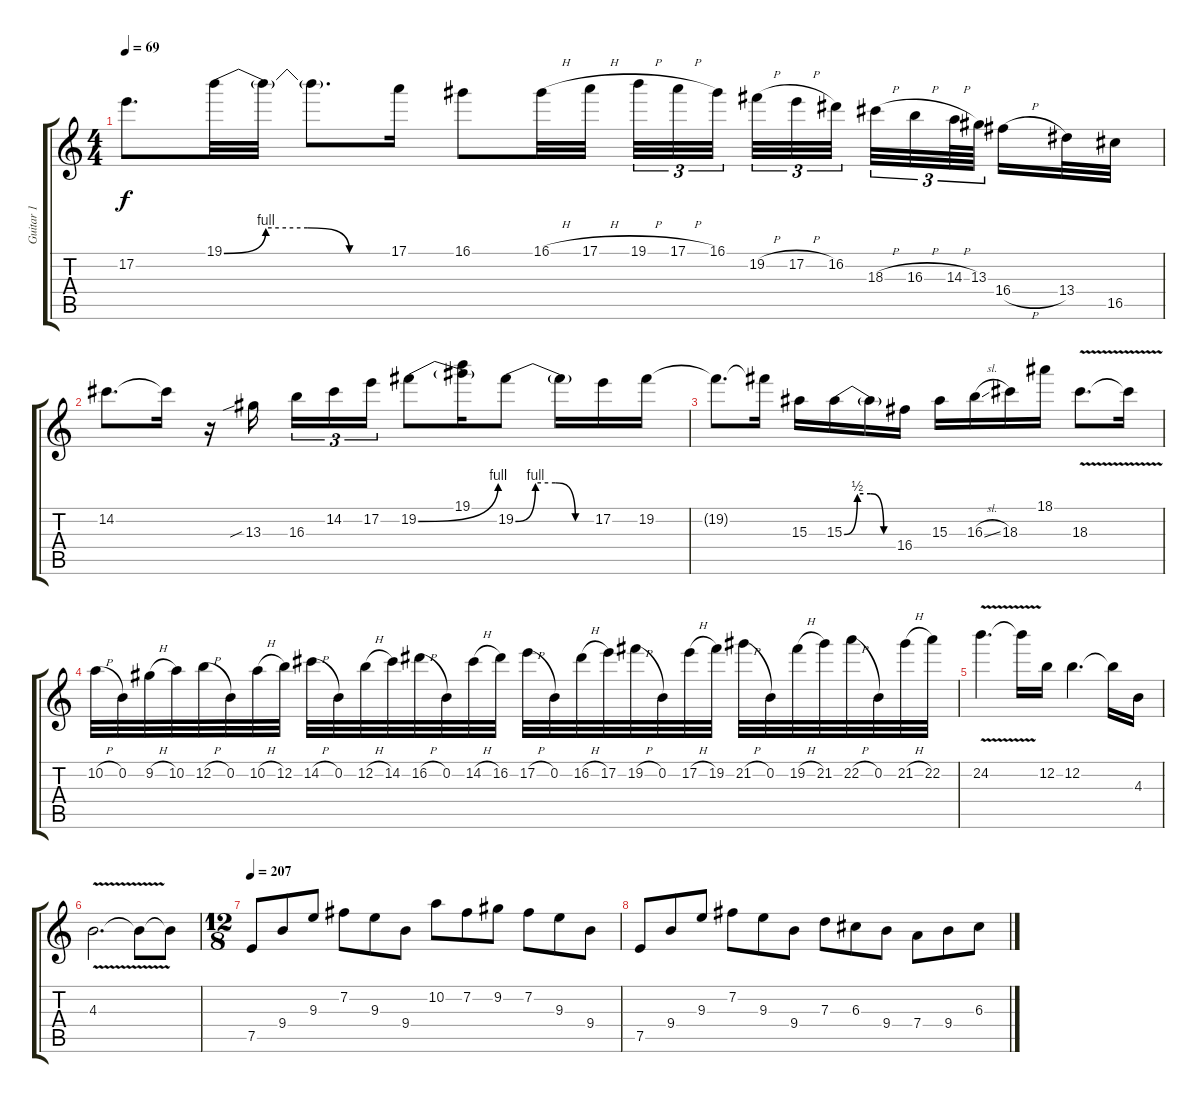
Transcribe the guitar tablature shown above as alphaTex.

\track ("Guitar 1" "Guitar 1") {instrument distortionguitar}
\staff {score tabs}
\tuning (E4 B3 G3 D3 A2 E2) {hide}
\ts (4 4)
\tempo 69
\clef g2
\ks c
17.2.8{d dy f} 19.1{be (custom 0 0 15 4 30 4 45 0 60 0)}.32 19.1{t}.32 19.1{t}.8{d} 17.1.16 16.1.8 16.1{h}.32 17.1{h}.32{beam splitsecondary} 19.1{h}.32{tu (3 2)} 17.1{h}.32{tu (3 2)} 16.1.32{tu (3 2)} 19.2{h}.32{tu (3 2)} 17.2{h}.32{tu (3 2)} 16.2.32{tu (3 2) beam splitsecondary} 18.3{h}.32{tu (3 2)} 16.3{h}.32{tu (3 2)} 14.3{h}.64{tu (3 2)} 13.3.64{tu (3 2) beam splitsecondary} 16.4{h}.16 13.4.32 16.5.32 |
14.2.8{d} 14.2{t}.16 r.16 13.3{sib}.16{beam splitsecondary} 16.3.16{tu (3 2)} 14.2.16{tu (3 2)} 17.2.16{tu (3 2)} 19.2{be (bend 0 0 60 4)}.8 (19.1 19.2{t}).16 19.2{be (custom 0 0 15 4 30 4 45 0 60 0)}.8 19.2{t}.16 17.2.16 19.2.16 |
19.2{t}.8{d} 19.2{t}.16 15.3.16 15.3{be (custom 0 0 15 2 30 2 45 0 60 0)}.16 15.3{t}.16 16.4.16 15.3.16 16.3{sl}.16 18.3.16 18.1.16 18.3{v}.8{d} 18.3{t}.16 |
10.2{h}.32 0.2.32 9.2{h}.32 10.2.32 12.2{h}.32 0.2.32 10.2{h}.32 12.2.32 14.2{h}.32 0.2.32 12.2{h}.32 14.2.32 16.2{h}.32 0.2.32 14.2{h}.32 16.2.32 17.2{h}.32 0.2.32 16.2{h}.32 17.2.32 19.2{h}.32 0.2.32 17.2{h}.32 19.2.32 21.2{h}.32 0.2.32 19.2{h}.32 21.2.32 22.2{h}.32 0.2.32 21.2{h}.32 22.2.32 |
24.2{v}.4{d} 24.2{t}.16 12.2.16 12.2.4{d} 12.2{t}.16 4.3.16 |
4.3{v}.2{d} 4.3{t}.8 4.3{t}.8 |
\ts (12 8)
\tempo 207
7.5.8{volume 11} 9.4.8 9.3.8 7.2.8 9.3.8 9.4.8 10.2.8 7.2.8 9.2.8 7.2.8 9.3.8 9.4.8 |
7.5.8 9.4.8 9.3.8 7.2.8 9.3.8 9.4.8 7.3.8 6.3.8 9.4.8 7.4.8 9.4.8 6.3.8
